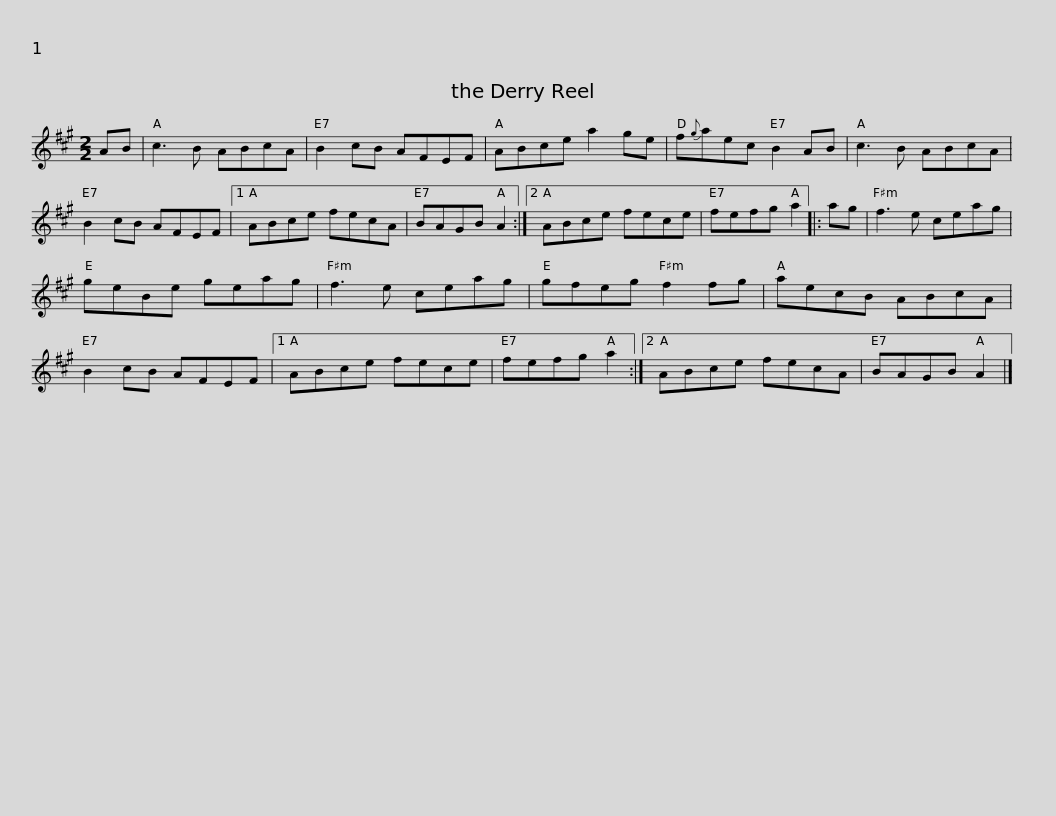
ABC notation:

X:1
L:1/8
M:2/2
I:linebreak $
K:A
V:1 treble
V:1
 AB | c3 B ABcA | B2 cB AFEF | ABce a2 ge | f{g}aec B2 AB | %5
 c3 B ABcA |$ B2 cB AFEF |1 ABce fecA | BAGB A2 :|2 ABce fece | %10
 fefg a2 |: ag | f3 e ceag |$ geBe geag | f3 e ceag | %15
 gfeg f2 fg | aecB ABcA | B2 cB AFEF |1 ABce fece |$ fefg a2 :|2 %20
 ABce fecA | BAGB A2 |] %22
